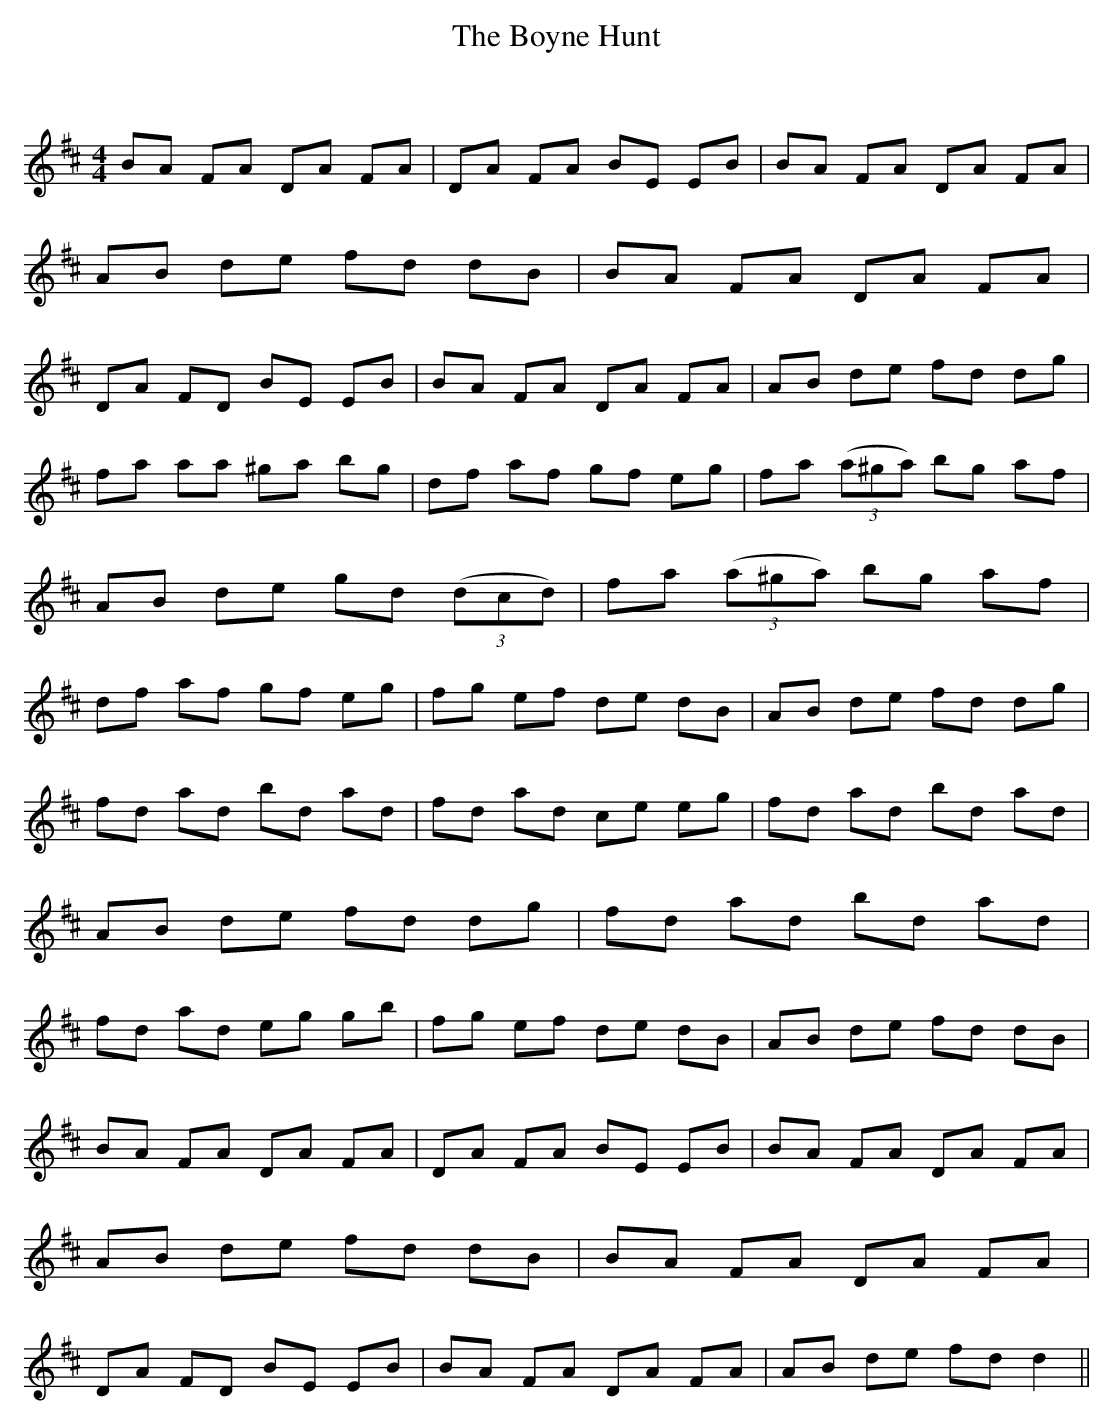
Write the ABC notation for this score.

X:1
T: The Boyne Hunt
C:
Q: 232
K:D
M:4/4
L:1/8
BA FA DA FA|DA FA BE EB|BA FA DA FA|AB de fd dB|BA FA DA FA|DA FD BE EB|BA FA DA FA|AB de fd dg|
fa aa ^ga bg|df af gf eg|fa ((3a^ga) bg af|AB de gd ((3dcd)|fa ((3a^ga) bg af|df af gf eg|fg ef de dB|AB de fd dg|
fd ad bd ad|fd ad ce eg|fd ad bd ad|AB de fd dg|fd ad bd ad|fd ad eg gb|fg ef de dB|AB de fd dB|
BA FA DA FA|DA FA BE EB|BA FA DA FA|AB de fd dB|BA FA DA FA|DA FD BE EB|BA FA DA FA|AB de fd d2||
